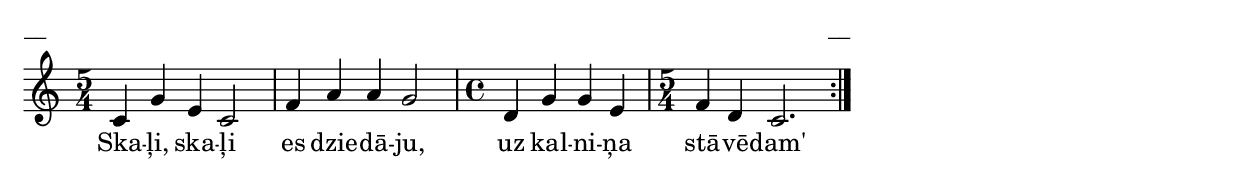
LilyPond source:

\version "2.13.16"
%\header {
%    title = "Skaļi, skaļi es dziedāju",AA lapas
%}
\paper {
line-width = 14\cm
left-margin = 0.4\cm
between-system-padding = 0.1\cm
between-system-space = 0.1\cm
}
\layout {
indent = #0
ragged-last = ##f
}

voiceA = \relative c' {
\clef "treble"
\key c \major
\repeat volta 2 {
\time 5/4
c4 g' e c2 |
f4 a a g2 |
\time 4/4
d4 g g e |
\time 5/4
f4 d c2. |
}
} 

lyricA = \lyricmode {
Ska -- ļi, ska -- ļi es dzie -- dā -- ju, uz kal -- ni -- ņa stā -- vē -- dam'
} 

fullScore = <<
\new Staff {
<<
\new Voice = "voiceA" { \oneVoice \autoBeamOff \voiceA }
\lyricsto "voiceA" \new Lyrics \lyricA
>>
}
>>

\score {
\fullScore
\header { piece = "__" opus = "__" }
}
\markup { \with-color #(x11-color 'white) \sans \smaller "__" }
\score {
\unfoldRepeats
\fullScore
\midi {
\context { \Staff \remove "Staff_performer" }
\context { \Voice \consists "Staff_performer" }
}
}


